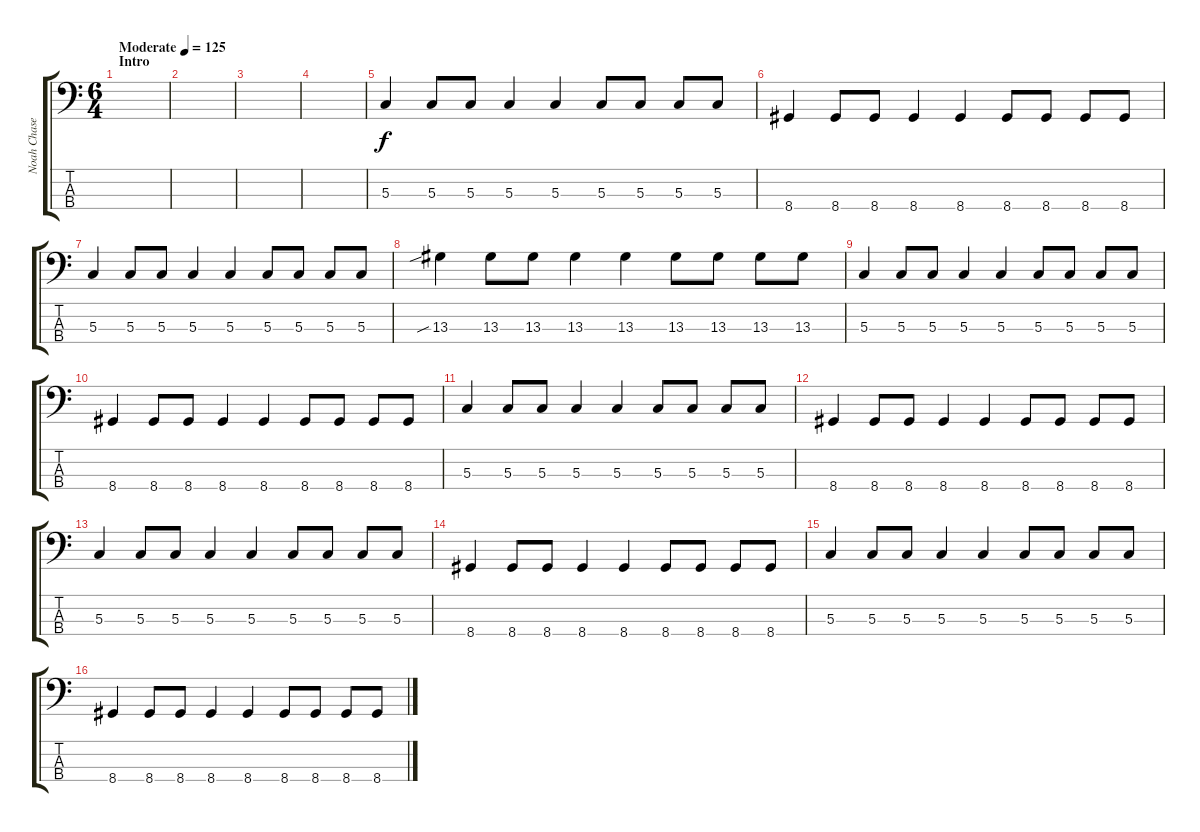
\track ("Noah Chase" "Noah Chase") {instrument electricbasspick}
\staff {score tabs}
\tuning (F2 C2 G1 C1) {hide}
\ts (6 4)
\section ("" "Intro")
\tempo (125 "Moderate")
\clef f4
\ks c
|
|
|
|
5.3.4 5.3.8 5.3.8 5.3.4 5.3.4 5.3.8 5.3.8 5.3.8 5.3.8 |
8.4.4 8.4.8 8.4.8 8.4.4 8.4.4 8.4.8 8.4.8 8.4.8 8.4.8 |
5.3.4 5.3.8 5.3.8 5.3.4 5.3.4 5.3.8 5.3.8 5.3.8 5.3.8 |
13.3{sib}.4 13.3.8 13.3.8 13.3.4 13.3.4 13.3.8 13.3.8 13.3.8 13.3.8 |
5.3.4 5.3.8 5.3.8 5.3.4 5.3.4 5.3.8 5.3.8 5.3.8 5.3.8 |
8.4.4 8.4.8 8.4.8 8.4.4 8.4.4 8.4.8 8.4.8 8.4.8 8.4.8 |
5.3.4 5.3.8 5.3.8 5.3.4 5.3.4 5.3.8 5.3.8 5.3.8 5.3.8 |
8.4.4 8.4.8 8.4.8 8.4.4 8.4.4 8.4.8 8.4.8 8.4.8 8.4.8 |
5.3.4 5.3.8 5.3.8 5.3.4 5.3.4 5.3.8 5.3.8 5.3.8 5.3.8 |
8.4.4 8.4.8 8.4.8 8.4.4 8.4.4 8.4.8 8.4.8 8.4.8 8.4.8 |
5.3.4 5.3.8 5.3.8 5.3.4 5.3.4 5.3.8 5.3.8 5.3.8 5.3.8 |
8.4.4 8.4.8 8.4.8 8.4.4 8.4.4 8.4.8 8.4.8 8.4.8 8.4.8
